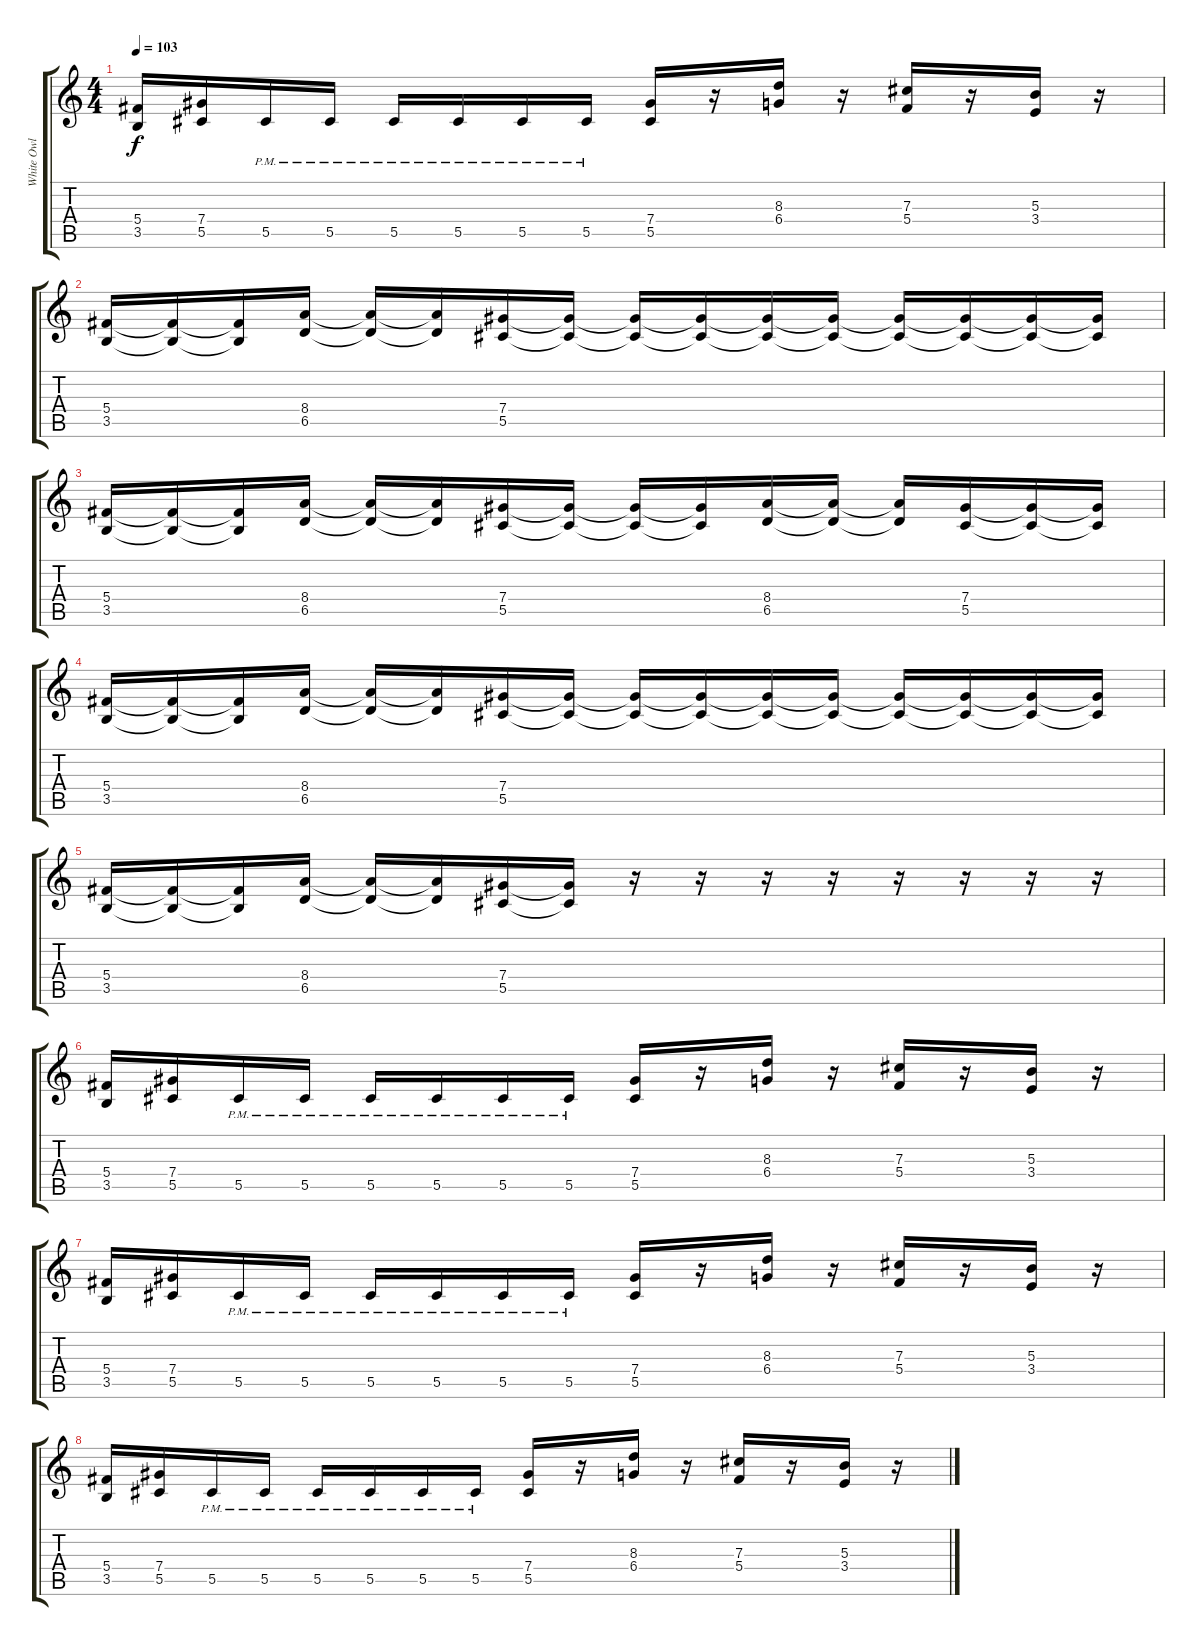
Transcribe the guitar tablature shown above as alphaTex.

\track ("White Owl" "White Owl") {instrument overdrivenguitar}
\staff {score tabs}
\tuning (Eb4 Bb3 Gb3 Db3 Ab2 Eb2) {hide}
\ts (4 4)
\tempo 103
\clef g2
\ks c
(5.4 3.5).16{dy f} (7.4 5.5).16 5.5{pm}.16 5.5{pm}.16 5.5{pm}.16 5.5{pm}.16 5.5{pm}.16 5.5{pm}.16 (7.4 5.5).16 r.16 (8.3 6.4).16 r.16 (7.3 5.4).16 r.16 (5.3 3.4).16 r.16 |
(5.4 3.5).16 (5.4{t} 3.5{t}).16 (5.4{t} 3.5{t}).16 (8.4 6.5).16 (8.4{t} 6.5{t}).16 (8.4{t} 6.5{t}).16 (7.4 5.5).16 (7.4{t} 5.5{t}).16 (7.4{t} 5.5{t}).16 (7.4{t} 5.5{t}).16 (7.4{t} 5.5{t}).16 (7.4{t} 5.5{t}).16 (7.4{t} 5.5{t}).16 (7.4{t} 5.5{t}).16 (7.4{t} 5.5{t}).16 (7.4{t} 5.5{t}).16 |
(5.4 3.5).16 (5.4{t} 3.5{t}).16 (5.4{t} 3.5{t}).16 (8.4 6.5).16 (8.4{t} 6.5{t}).16 (8.4{t} 6.5{t}).16 (7.4 5.5).16 (7.4{t} 5.5{t}).16 (7.4{t} 5.5{t}).16 (7.4{t} 5.5{t}).16 (8.4 6.5).16 (8.4{t} 6.5{t}).16 (8.4{t} 6.5{t}).16 (7.4 5.5).16 (7.4{t} 5.5{t}).16 (7.4{t} 5.5{t}).16 |
(5.4 3.5).16 (5.4{t} 3.5{t}).16 (5.4{t} 3.5{t}).16 (8.4 6.5).16 (8.4{t} 6.5{t}).16 (8.4{t} 6.5{t}).16 (7.4 5.5).16 (7.4{t} 5.5{t}).16 (7.4{t} 5.5{t}).16 (7.4{t} 5.5{t}).16 (7.4{t} 5.5{t}).16 (7.4{t} 5.5{t}).16 (7.4{t} 5.5{t}).16 (7.4{t} 5.5{t}).16 (7.4{t} 5.5{t}).16 (7.4{t} 5.5{t}).16 |
(5.4 3.5).16 (5.4{t} 3.5{t}).16 (5.4{t} 3.5{t}).16 (8.4 6.5).16 (8.4{t} 6.5{t}).16 (8.4{t} 6.5{t}).16 (7.4 5.5).16 (7.4{t} 5.5{t}).16 r.16 r.16 r.16 r.16 r.16 r.16 r.16 r.16 |
(5.4 3.5).16 (7.4 5.5).16 5.5{pm}.16 5.5{pm}.16 5.5{pm}.16 5.5{pm}.16 5.5{pm}.16 5.5{pm}.16 (7.4 5.5).16 r.16 (8.3 6.4).16 r.16 (7.3 5.4).16 r.16 (5.3 3.4).16 r.16 |
(5.4 3.5).16 (7.4 5.5).16 5.5{pm}.16 5.5{pm}.16 5.5{pm}.16 5.5{pm}.16 5.5{pm}.16 5.5{pm}.16 (7.4 5.5).16 r.16 (8.3 6.4).16 r.16 (7.3 5.4).16 r.16 (5.3 3.4).16 r.16 |
(5.4 3.5).16 (7.4 5.5).16 5.5{pm}.16 5.5{pm}.16 5.5{pm}.16 5.5{pm}.16 5.5{pm}.16 5.5{pm}.16 (7.4 5.5).16 r.16 (8.3 6.4).16 r.16 (7.3 5.4).16 r.16 (5.3 3.4).16 r.16
